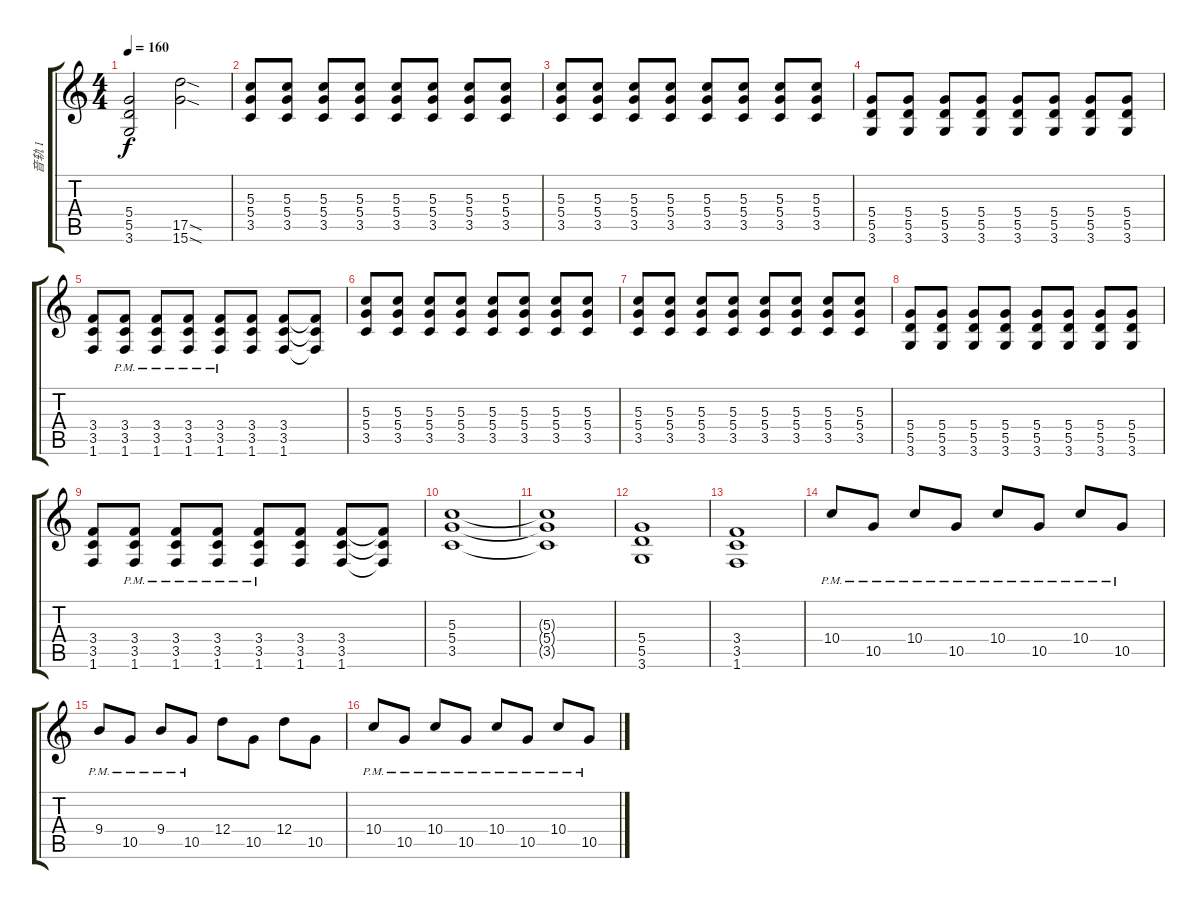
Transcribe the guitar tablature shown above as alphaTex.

\track ("音轨 1" "音轨 1") {instrument overdrivenguitar}
\staff {score tabs}
\tuning (E4 B3 G3 D3 A2 E2) {hide}
\ts (4 4)
\tempo 160
\clef g2
\ks c
(5.4 5.5 3.6).2{dy f} (17.5{sod} 15.6{sod}).2 |
(5.3 5.4 3.5).8 (5.3 5.4 3.5).8 (5.3 5.4 3.5).8 (5.3 5.4 3.5).8 (5.3 5.4 3.5).8 (5.3 5.4 3.5).8 (5.3 5.4 3.5).8 (5.3 5.4 3.5).8 |
(5.3 5.4 3.5).8 (5.3 5.4 3.5).8 (5.3 5.4 3.5).8 (5.3 5.4 3.5).8 (5.3 5.4 3.5).8 (5.3 5.4 3.5).8 (5.3 5.4 3.5).8 (5.3 5.4 3.5).8 |
(5.4 5.5 3.6).8 (5.4 5.5 3.6).8 (5.4 5.5 3.6).8 (5.4 5.5 3.6).8 (5.4 5.5 3.6).8 (5.4 5.5 3.6).8 (5.4 5.5 3.6).8 (5.4 5.5 3.6).8 |
(3.4 3.5 1.6).8 (3.4{pm} 3.5{pm} 1.6{pm}).8 (3.4{pm} 3.5{pm} 1.6{pm}).8 (3.4{pm} 3.5{pm} 1.6{pm}).8 (3.4{pm} 3.5{pm} 1.6{pm}).8 (3.4 3.5 1.6).8 (3.4 3.5 1.6).8 (3.4{t} 3.5{t} 1.6{t}).8 |
(5.3 5.4 3.5).8 (5.3 5.4 3.5).8 (5.3 5.4 3.5).8 (5.3 5.4 3.5).8 (5.3 5.4 3.5).8 (5.3 5.4 3.5).8 (5.3 5.4 3.5).8 (5.3 5.4 3.5).8 |
(5.3 5.4 3.5).8 (5.3 5.4 3.5).8 (5.3 5.4 3.5).8 (5.3 5.4 3.5).8 (5.3 5.4 3.5).8 (5.3 5.4 3.5).8 (5.3 5.4 3.5).8 (5.3 5.4 3.5).8 |
(5.4 5.5 3.6).8 (5.4 5.5 3.6).8 (5.4 5.5 3.6).8 (5.4 5.5 3.6).8 (5.4 5.5 3.6).8 (5.4 5.5 3.6).8 (5.4 5.5 3.6).8 (5.4 5.5 3.6).8 |
(3.4 3.5 1.6).8 (3.4{pm} 3.5{pm} 1.6{pm}).8 (3.4{pm} 3.5{pm} 1.6{pm}).8 (3.4{pm} 3.5{pm} 1.6{pm}).8 (3.4{pm} 3.5{pm} 1.6{pm}).8 (3.4 3.5 1.6).8 (3.4 3.5 1.6).8 (3.4{t} 3.5{t} 1.6{t}).8 |
(5.3 5.4 3.5).1 |
(5.3{t} 5.4{t} 3.5{t}).1 |
(5.4 5.5 3.6).1 |
(3.4 3.5 1.6).1 |
10.4{pm}.8 10.5{pm}.8 10.4{pm}.8 10.5{pm}.8 10.4{pm}.8 10.5{pm}.8 10.4{pm}.8 10.5{pm}.8 |
9.4{pm}.8 10.5{pm}.8 9.4{pm}.8 10.5{pm}.8 12.4.8 10.5.8 12.4.8 10.5.8 |
10.4{pm}.8 10.5{pm}.8 10.4{pm}.8 10.5{pm}.8 10.4{pm}.8 10.5{pm}.8 10.4{pm}.8 10.5{pm}.8
